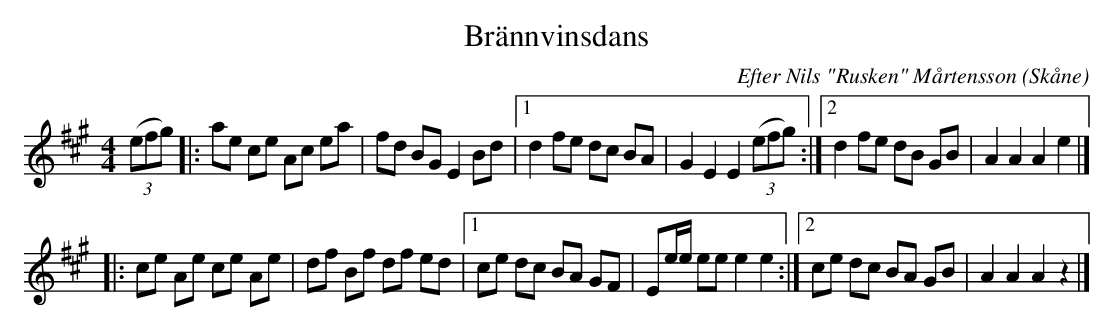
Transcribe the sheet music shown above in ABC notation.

X:1
T:Brännvinsdans
C:Efter Nils "Rusken" Mårtensson
O:Skåne
M:4/4
L:1/8
K:A
(3(efg) |: ae ce Ac ea | fd BG E2 Bd |[1 d2 fe dc BA | G2 E2 E2  (3(efg) :|[2 d2 fe dB GB | A2 A2 A2 e2 |]
|: ce Ae ce Ae | df Bf df ed |[1 ce dc BA GF | Ee1/2e1/2 ee e2 e2 :|[2 ce dc BA GB | A2 A2 A2 z2 |]
